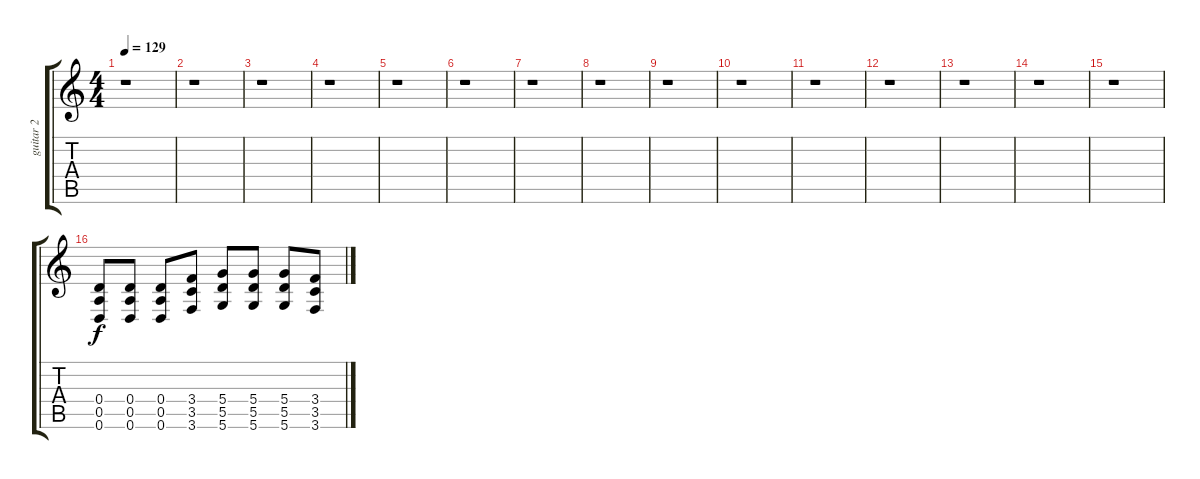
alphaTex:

\track ("guitar 2" "guitar 2") {instrument overdrivenguitar}
\staff {score tabs}
\tuning (E4 B3 G3 D3 A2 D2) {hide}
\ts (4 4)
\tempo 129
\clef g2
\ks c
r.1{dy f} |
r.1 |
r.1 |
r.1 |
r.1 |
r.1 |
r.1 |
r.1 |
r.1 |
r.1 |
r.1 |
r.1 |
r.1 |
r.1 |
r.1 |
(0.4 0.5 0.6).8 (0.4 0.5 0.6).8 (0.4 0.5 0.6).8 (3.4 3.5 3.6).8 (5.4 5.5 5.6).8 (5.4 5.5 5.6).8 (5.4 5.5 5.6).8 (3.4 3.5 3.6).8
